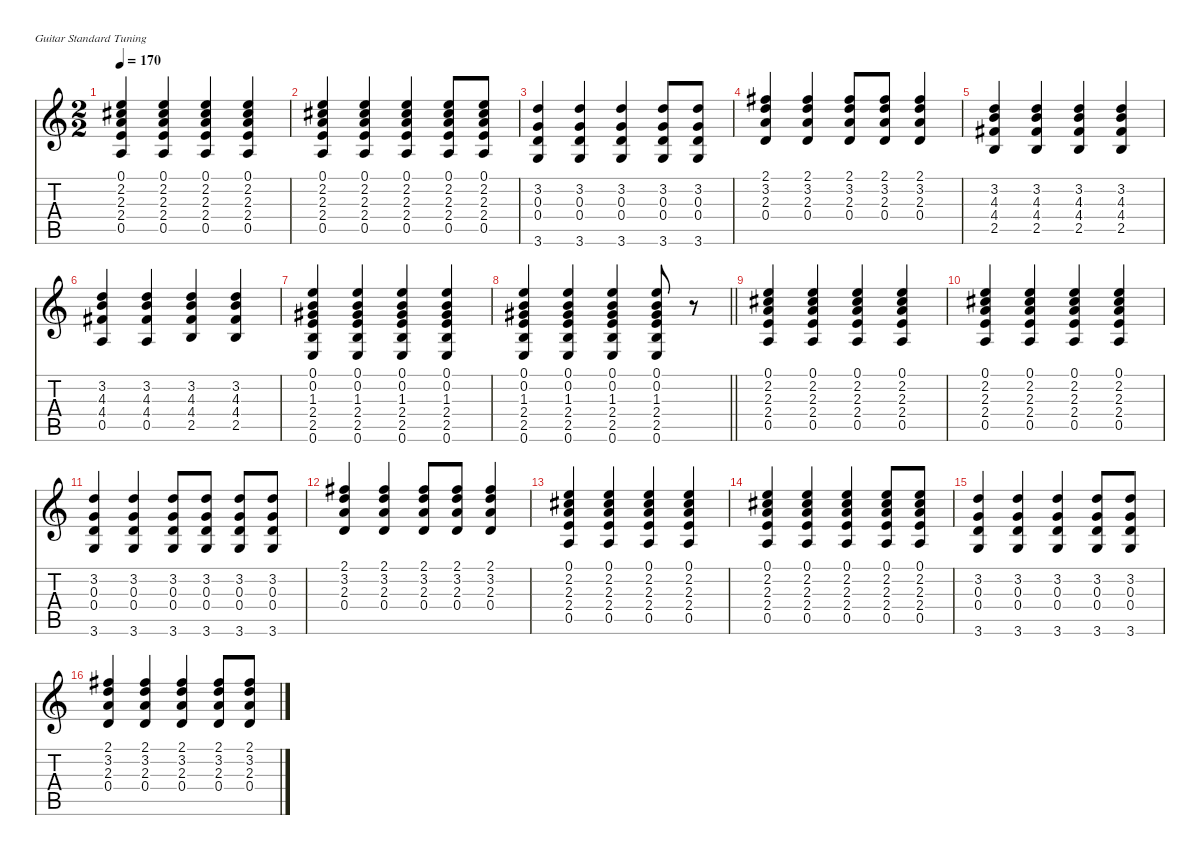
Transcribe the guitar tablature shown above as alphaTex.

\defaultSystemsLayout 4
\hideDynamics
\bracketExtendMode nobrackets
\singleTrackTrackNamePolicy hidden
\multiTrackTrackNamePolicy hidden
\firstSystemTrackNameMode fullname
\firstSystemTrackNameOrientation horizontal
\otherSystemsTrackNameOrientation horizontal
\track ("Acoustic III" "n.guit.") {instrument acousticguitarnylon}
\staff {score tabs}
\tuning (E4 B3 G3 D3 A2 E2)
\ts (2 2)
\tempo 170
\clef g2
\ks c
(0.1 2.2{acc #} 2.3 2.4 0.5).4{dy f beam Up} (0.1 2.2{acc #} 2.3 2.4 0.5).4{beam Up} (0.1 2.2{acc #} 2.3 2.4 0.5).4{beam Up} (0.1 2.2{acc #} 2.3 2.4 0.5).4{beam Up} |
(0.1 2.2{acc #} 2.3 2.4 0.5).4{beam Up} (0.1 2.2{acc #} 2.3 2.4 0.5).4{beam Up} (0.1 2.2{acc #} 2.3 2.4 0.5).4{beam Up} (0.1 2.2{acc #} 2.3 2.4 0.5).8{beam Up} (0.1 2.2{acc #} 2.3 2.4 0.5).8{beam Up} |
(3.2 0.3 0.4 3.6).4{beam Up} (3.2 0.3 0.4 3.6).4{beam Up} (3.2 0.3 0.4 3.6).4{beam Up} (3.2 0.3 0.4 3.6).8{beam Up} (3.2 0.3 0.4 3.6).8{beam Up} |
(2.1{acc #} 3.2 2.3 0.4).4{beam Up} (2.1{acc #} 3.2 2.3 0.4).4{beam Up} (2.1{acc #} 3.2 2.3 0.4).8{beam Up} (2.1{acc #} 3.2 2.3 0.4).8{beam Up} (2.1{acc #} 3.2 2.3 0.4).4{beam Up} |
(3.2 4.3 4.4{acc #} 2.5).4{beam Up} (3.2 4.3 4.4{acc #} 2.5).4{beam Up} (3.2 4.3 4.4{acc #} 2.5).4{beam Up} (3.2 4.3 4.4{acc #} 2.5).4{beam Up} |
(3.2 4.3 4.4{acc #} 0.5).4{beam Up} (3.2 4.3 4.4{acc #} 0.5).4{beam Up} (3.2 4.3 4.4{acc #} 2.5).4{beam Up} (3.2 4.3 4.4{acc #} 2.5).4{beam Up} |
(0.1 0.2 1.3{acc #} 2.4 2.5 0.6).4{beam Up} (0.1 0.2 1.3{acc #} 2.4 2.5 0.6).4{beam Up} (0.1 0.2 1.3{acc #} 2.4 2.5 0.6).4{beam Up} (0.1 0.2 1.3{acc #} 2.4 2.5 0.6).4{beam Up} |
\barLineRight lightlight
(0.1 0.2 1.3{acc #} 2.4 2.5 0.6).4{beam Up} (0.1 0.2 1.3{acc #} 2.4 2.5 0.6).4{beam Up} (0.1 0.2 1.3{acc #} 2.4 2.5 0.6).4{beam Up} (0.1 0.2 1.3{acc #} 2.4 2.5 0.6).8{beam Up} r.8{beam Up} |
(0.1 2.2{acc #} 2.3 2.4 0.5).4{beam Up} (0.1 2.2{acc #} 2.3 2.4 0.5).4{beam Up} (0.1 2.2{acc #} 2.3 2.4 0.5).4{beam Up} (0.1 2.2{acc #} 2.3 2.4 0.5).4{beam Up} |
(0.1 2.2{acc #} 2.3 2.4 0.5).4{beam Up} (0.1 2.2{acc #} 2.3 2.4 0.5).4{beam Up} (0.1 2.2{acc #} 2.3 2.4 0.5).4{beam Up} (0.1 2.2{acc #} 2.3 2.4 0.5).4{beam Up} |
(3.2 0.3 0.4 3.6).4{beam Up} (3.2 0.3 0.4 3.6).4{beam Up} (3.2 0.3 0.4 3.6).8{beam Up} (3.2 0.3 0.4 3.6).8{beam Up} (3.2 0.3 0.4 3.6).8{beam Up} (3.2 0.3 0.4 3.6).8{beam Up} |
(2.1{acc #} 3.2 2.3 0.4).4{beam Up} (2.1{acc #} 3.2 2.3 0.4).4{beam Up} (2.1{acc #} 3.2 2.3 0.4).8{beam Up} (2.1{acc #} 3.2 2.3 0.4).8{beam Up} (2.1{acc #} 3.2 2.3 0.4).4{beam Up} |
(0.1 2.2{acc #} 2.3 2.4 0.5).4{beam Up} (0.1 2.2{acc #} 2.3 2.4 0.5).4{beam Up} (0.1 2.2{acc #} 2.3 2.4 0.5).4{beam Up} (0.1 2.2{acc #} 2.3 2.4 0.5).4{beam Up} |
(0.1 2.2{acc #} 2.3 2.4 0.5).4{beam Up} (0.1 2.2{acc #} 2.3 2.4 0.5).4{beam Up} (0.1 2.2{acc #} 2.3 2.4 0.5).4{beam Up} (0.1 2.2{acc #} 2.3 2.4 0.5).8{beam Up} (0.1 2.2{acc #} 2.3 2.4 0.5).8{beam Up} |
(3.2 0.3 0.4 3.6).4{beam Up} (3.2 0.3 0.4 3.6).4{beam Up} (3.2 0.3 0.4 3.6).4{beam Up} (3.2 0.3 0.4 3.6).8{beam Up} (3.2 0.3 0.4 3.6).8{beam Up} |
(2.1{acc #} 3.2 2.3 0.4).4{beam Up} (2.1{acc #} 3.2 2.3 0.4).4{beam Up} (2.1{acc #} 3.2 2.3 0.4).4{beam Up} (2.1{acc #} 3.2 2.3 0.4).8{beam Up} (2.1{acc #} 3.2 2.3 0.4).8{beam Up}
